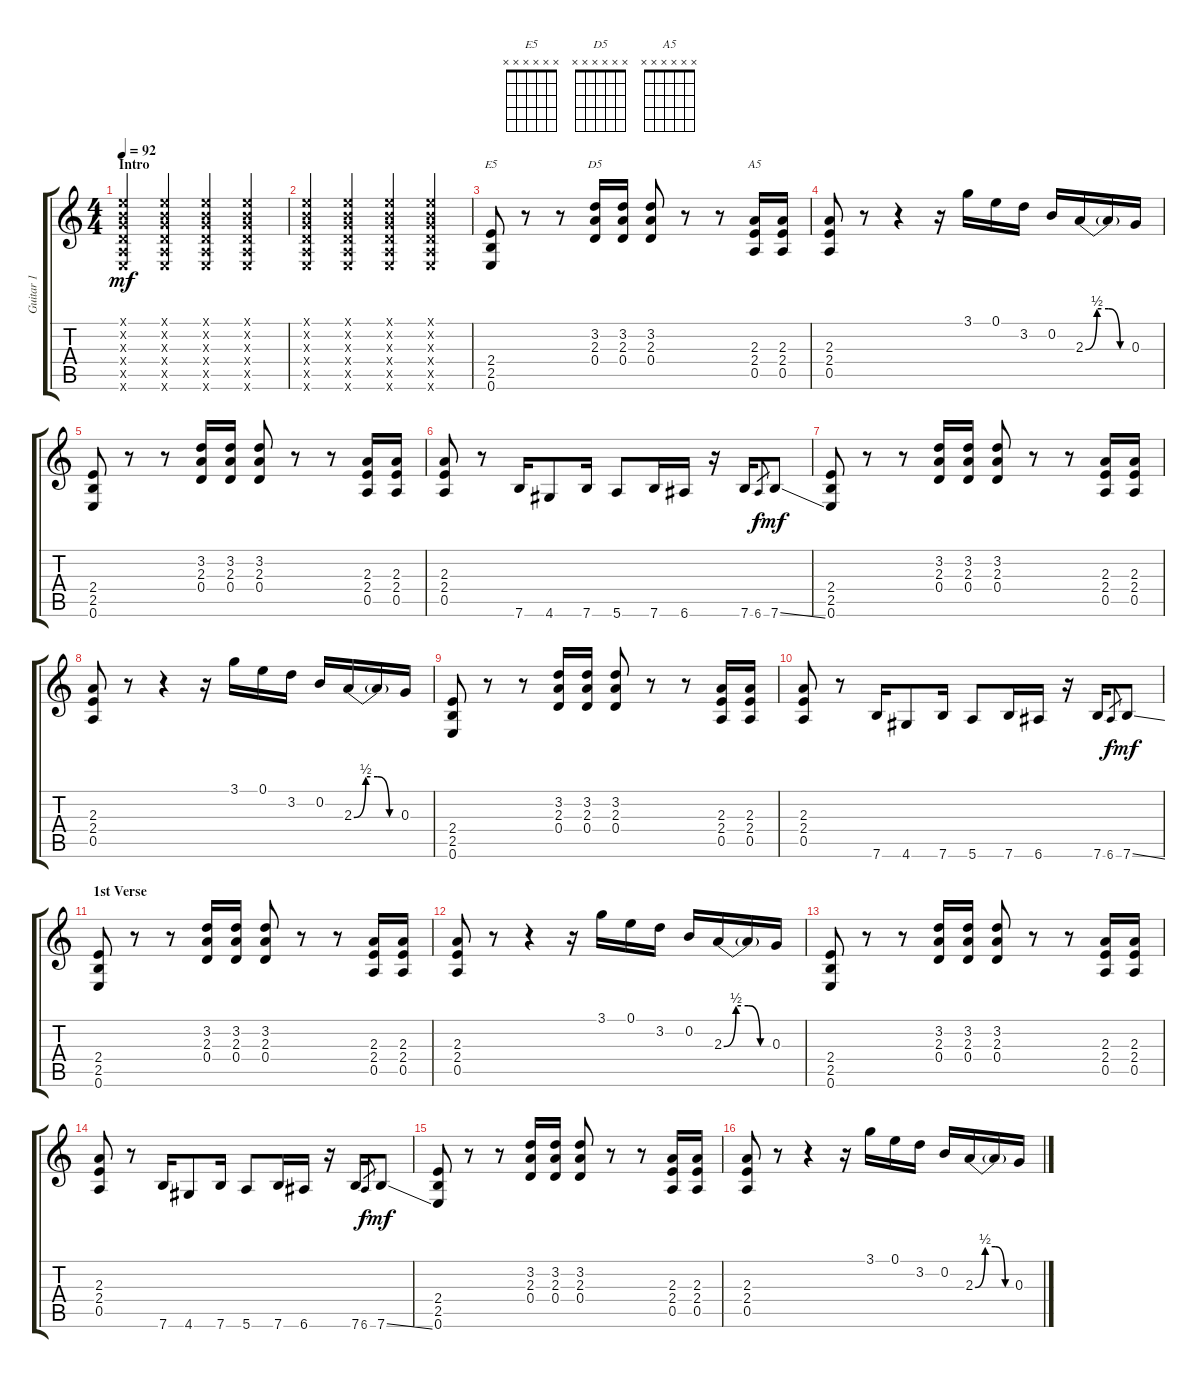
\track ("Guitar 1" "Guitar 1") {instrument overdrivenguitar}
\staff {score tabs}
\tuning (E4 B3 G3 D3 A2 E2) {hide}
\chord ("E5" x x x x x x) {firstfret 0}
\chord ("D5" x x x x x x) {firstfret 0}
\chord ("A5" x x x x x x) {firstfret 0}
\ts (4 4)
\section ("" "Intro")
\tempo 92
\clef g2
\ks c
(0.1{x} 0.2{x} 0.3{x} 0.4{x} 0.5{x} 0.6{x}).4{dy mf instrument overdrivenguitar} (0.1{x} 0.2{x} 0.3{x} 0.4{x} 0.5{x} 0.6{x}).4 (0.1{x} 0.2{x} 0.3{x} 0.4{x} 0.5{x} 0.6{x}).4 (0.1{x} 0.2{x} 0.3{x} 0.4{x} 0.5{x} 0.6{x}).4 |
(0.1{x} 0.2{x} 0.3{x} 0.4{x} 0.5{x} 0.6{x}).4 (0.1{x} 0.2{x} 0.3{x} 0.4{x} 0.5{x} 0.6{x}).4 (0.1{x} 0.2{x} 0.3{x} 0.4{x} 0.5{x} 0.6{x}).4 (0.1{x} 0.2{x} 0.3{x} 0.4{x} 0.5{x} 0.6{x}).4 |
(2.4 2.5 0.6).8{ch "E5"} r.8 r.8 (3.2 2.3 0.4).16{ch "D5"} (3.2 2.3 0.4).16 (3.2 2.3 0.4).8 r.8 r.8 (2.3 2.4 0.5).16{ch "A5"} (2.3 2.4 0.5).16 |
(2.3 2.4 0.5).8 r.8 r.4 r.16 3.1.16 0.1.16 3.2.16 0.2.16 2.3{be (custom 0 0 15 2 30 2 45 0 60 0)}.16 2.3{t}.16 0.3.16 |
(2.4 2.5 0.6).8 r.8 r.8 (3.2 2.3 0.4).16 (3.2 2.3 0.4).16 (3.2 2.3 0.4).8 r.8 r.8 (2.3 2.4 0.5).16 (2.3 2.4 0.5).16 |
(2.3 2.4 0.5).8 r.8 7.6.16 4.6.8 7.6.16 5.6.8 7.6.16 6.6.16 r.16 7.6.16 6.6.8{gr dy f} 7.6{ss}.8{dy mf} |
(2.4 2.5 0.6).8 r.8 r.8 (3.2 2.3 0.4).16 (3.2 2.3 0.4).16 (3.2 2.3 0.4).8 r.8 r.8 (2.3 2.4 0.5).16 (2.3 2.4 0.5).16 |
(2.3 2.4 0.5).8 r.8 r.4 r.16 3.1.16 0.1.16 3.2.16 0.2.16 2.3{be (custom 0 0 15 2 30 2 45 0 60 0)}.16 2.3{t}.16 0.3.16 |
(2.4 2.5 0.6).8 r.8 r.8 (3.2 2.3 0.4).16 (3.2 2.3 0.4).16 (3.2 2.3 0.4).8 r.8 r.8 (2.3 2.4 0.5).16 (2.3 2.4 0.5).16 |
(2.3 2.4 0.5).8 r.8 7.6.16 4.6.8 7.6.16 5.6.8 7.6.16 6.6.16 r.16 7.6.16 6.6.8{gr dy f} 7.6{ss}.8{dy mf} |
\section ("" "1st Verse")
(2.4 2.5 0.6).8 r.8 r.8 (3.2 2.3 0.4).16 (3.2 2.3 0.4).16 (3.2 2.3 0.4).8 r.8 r.8 (2.3 2.4 0.5).16 (2.3 2.4 0.5).16 |
(2.3 2.4 0.5).8 r.8 r.4 r.16 3.1.16 0.1.16 3.2.16 0.2.16 2.3{be (custom 0 0 15 2 30 2 45 0 60 0)}.16 2.3{t}.16 0.3.16 |
(2.4 2.5 0.6).8 r.8 r.8 (3.2 2.3 0.4).16 (3.2 2.3 0.4).16 (3.2 2.3 0.4).8 r.8 r.8 (2.3 2.4 0.5).16 (2.3 2.4 0.5).16 |
(2.3 2.4 0.5).8 r.8 7.6.16 4.6.8 7.6.16 5.6.8 7.6.16 6.6.16 r.16 7.6.16 6.6.8{gr dy f} 7.6{ss}.8{dy mf} |
(2.4 2.5 0.6).8 r.8 r.8 (3.2 2.3 0.4).16 (3.2 2.3 0.4).16 (3.2 2.3 0.4).8 r.8 r.8 (2.3 2.4 0.5).16 (2.3 2.4 0.5).16 |
(2.3 2.4 0.5).8 r.8 r.4 r.16 3.1.16 0.1.16 3.2.16 0.2.16 2.3{be (custom 0 0 15 2 30 2 45 0 60 0)}.16 2.3{t}.16 0.3.16
